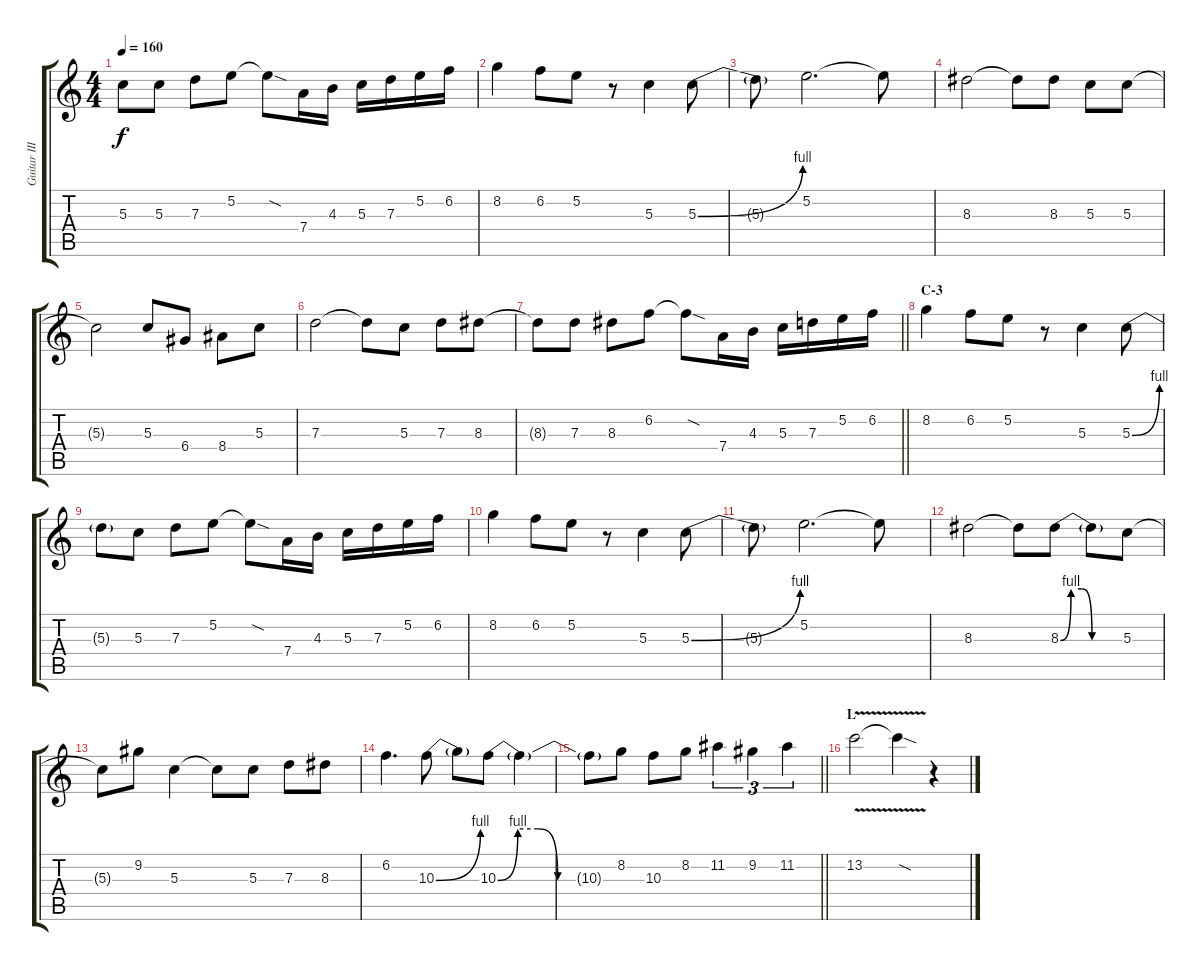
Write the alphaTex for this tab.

\track ("Guitar III" "Guitar III") {instrument overdrivenguitar}
\staff {score tabs}
\tuning (E4 B3 G3 D3 A2 E2) {hide}
\ts (4 4)
\tempo 160
\clef g2
\ks c
5.3{t}.8{dy f} 5.3.8 7.3.8 5.2.8 5.2{sod t}.8 7.4.16 4.3.16 5.3.16 7.3.16 5.2.16 6.2.16 |
8.2.4 6.2.8 5.2.8 r.8 5.3.4 5.3{be (bend 0 0 60 4)}.8 |
5.3{t}.8 5.2.2{d} 5.2{t}.8 |
8.3.2 8.3{t}.8 8.3.8 5.3.8 5.3.8 |
5.3{t}.2 5.3.8 6.4.8 8.4.8 5.3.8 |
7.3.2 7.3{t}.8 5.3.8 7.3.8 8.3.8 |
\barLineRight lightlight
8.3{t}.8 7.3.8 8.3.8 6.2.8 6.2{sod t}.8 7.4.16 4.3.16 5.3.16 7.3.16 5.2.16 6.2.16 |
\section ("" "C-3")
8.2.4 6.2.8 5.2.8 r.8 5.3.4 5.3{be (bend 0 0 60 4)}.8 |
5.3{t}.8 5.3.8 7.3.8 5.2.8 5.2{sod t}.8 7.4.16 4.3.16 5.3.16 7.3.16 5.2.16 6.2.16 |
8.2.4 6.2.8 5.2.8 r.8 5.3.4 5.3{be (bend 0 0 60 4)}.8 |
5.3{t}.8 5.2.2{d} 5.2{t}.8 |
8.3.2 8.3{t}.8 8.3{be (custom 0 0 10 4 20 4 30 0 60 0)}.8 8.3{t}.8 5.3.8 |
5.3{t}.8 9.2.8 5.3.4 5.3{t}.8 5.3.8 7.3.8 8.3.8 |
6.2.4{d} 10.3{be (bend 0 0 60 4)}.8 10.3{t}.8 10.3{be (custom 0 0 10 4 20 4 30 0 60 0)}.8 10.3{t}.4 |
\barLineRight lightlight
10.3{t}.8 8.2.8 10.3.8 8.2.8 11.2.4{tu (3 2)} 9.2.4{tu (3 2)} 11.2.4{tu (3 2)} |
\section ("" "L")
13.2{v}.2 13.2{sod t}.4 r.4
